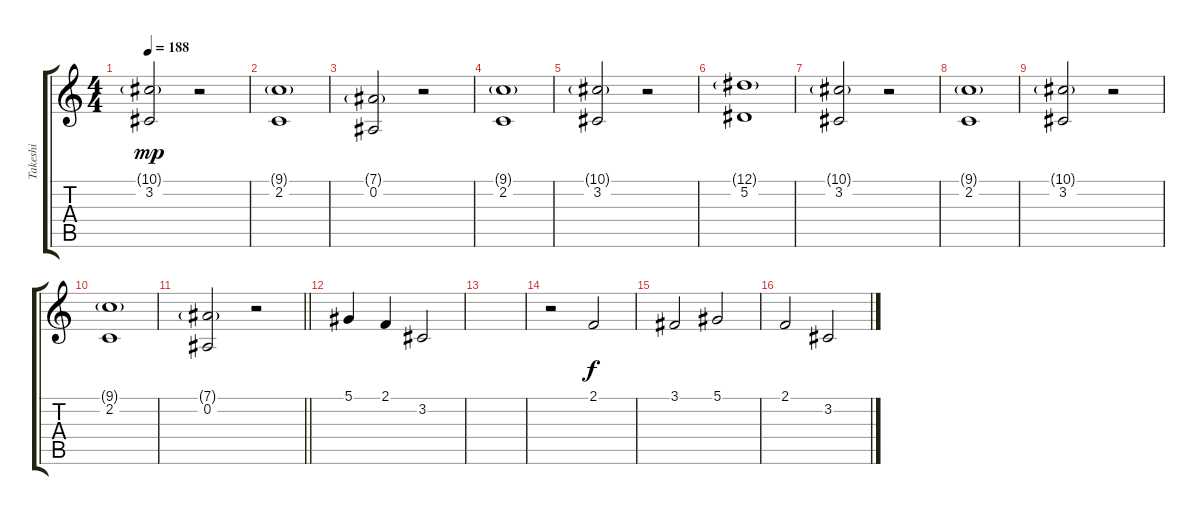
\track ("Takeshi" "Takeshi") {instrument voiceoohs}
\staff {score tabs}
\tuning (Eb4 Bb3 Gb3 Db3 Ab2 Eb2) {hide}
\ts (4 4)
\tempo 188
\clef g2
\ks c
(10.1{g} 3.2).2{dy mp} r.2 |
(9.1{g} 2.2).1 |
(7.1{g} 0.2).2 r.2 |
(9.1{g} 2.2).1 |
(10.1{g} 3.2).2 r.2 |
(12.1{g} 5.2).1 |
(10.1{g} 3.2).2 r.2 |
(9.1{g} 2.2).1 |
(10.1{g} 3.2).2 r.2 |
(9.1{g} 2.2).1 |
\barLineRight lightlight
(7.1{g} 0.2).2 r.2 |
\section ("" "")
5.1.4 2.1.4 3.2.2 |
|
r.2 2.1.2{dy f balance 14} |
3.1.2 5.1.2 |
2.1.2 3.2.2
